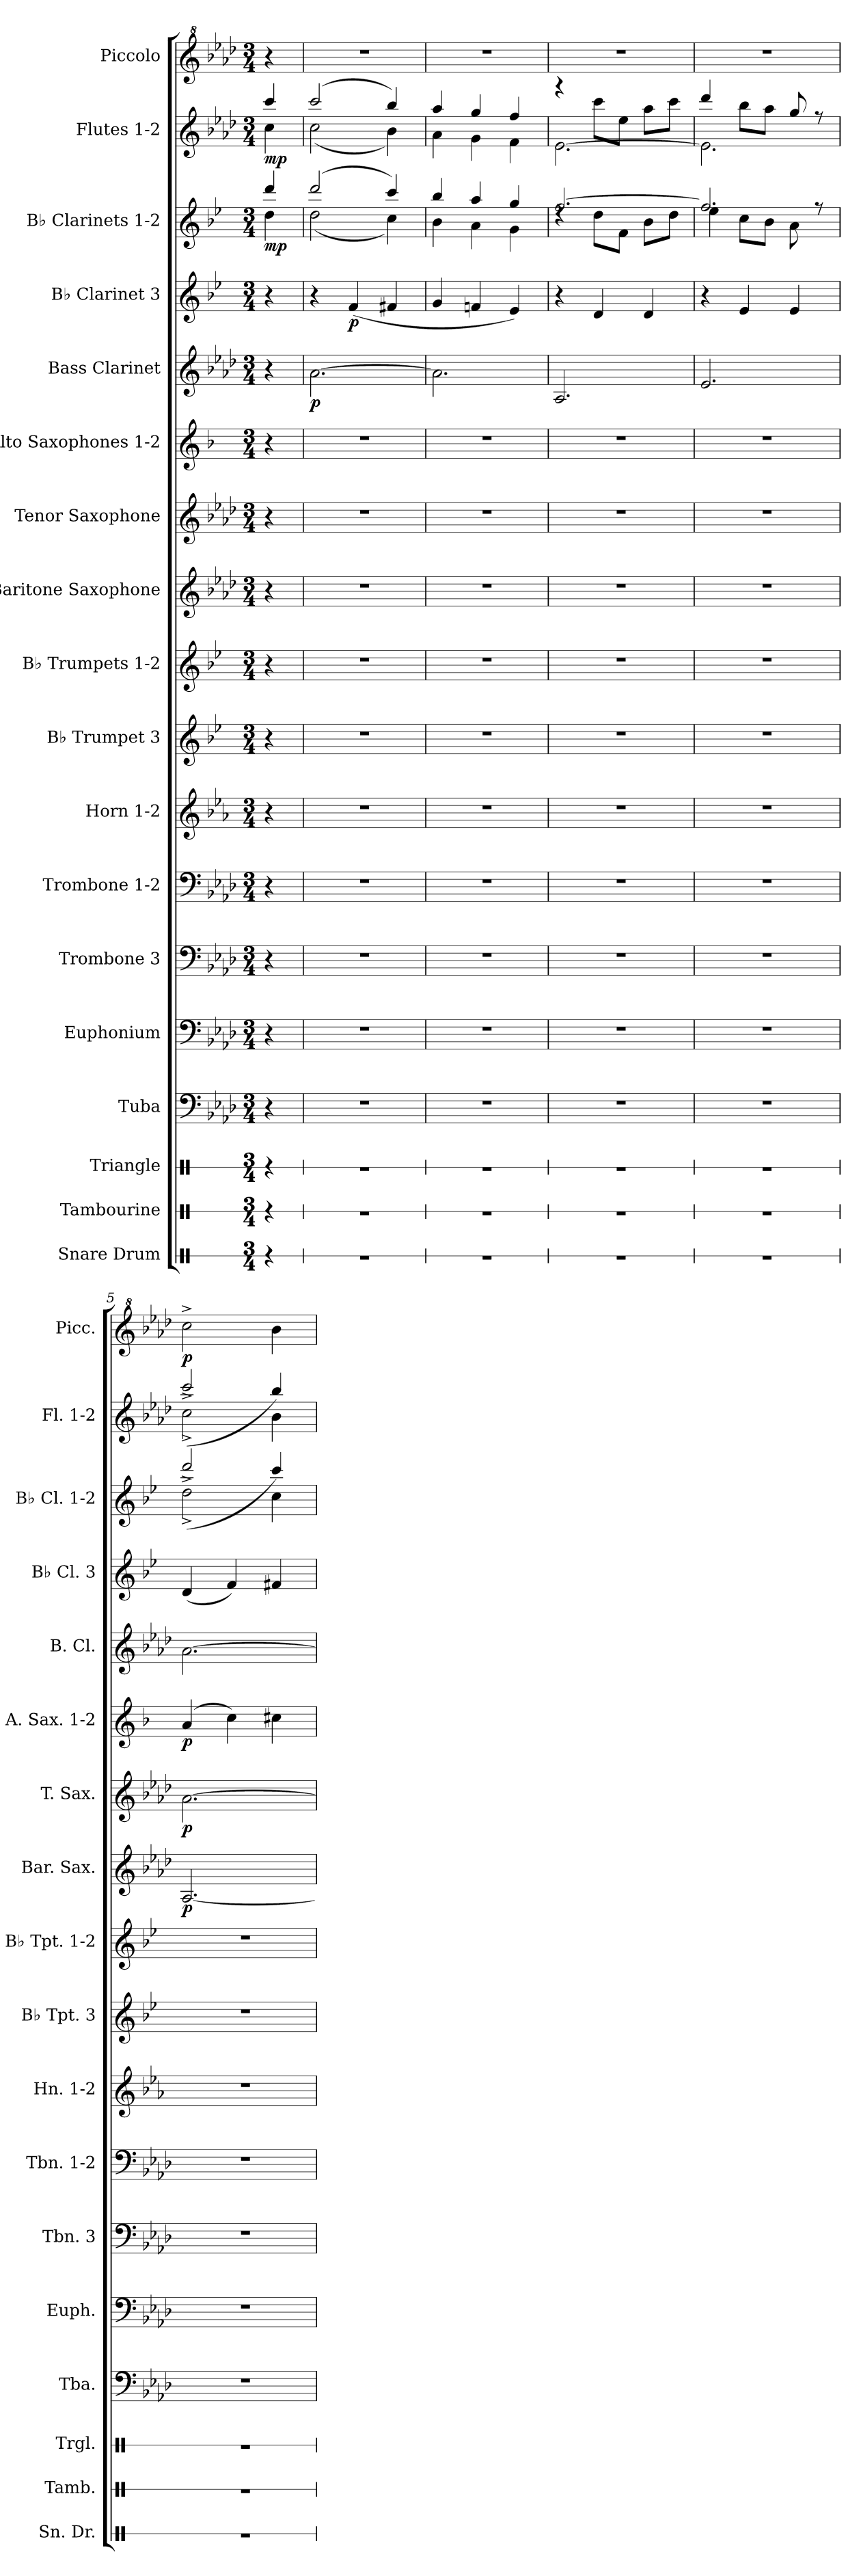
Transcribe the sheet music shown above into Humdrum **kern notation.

**kern	**kern	**kern	**kern	**kern	**kern	**kern	**kern	**kern	**kern	**kern	**dynam	**kern	**dynam	**kern	**dynam	**kern	**dynam	**kern	**dynam	**kern	**dynam	**kern	**dynam	**kern	**dynam
*part18	*part17	*part16	*part15	*part14	*part13	*part12	*part11	*part10	*part9	*part8	*part8	*part7	*part7	*part6	*part6	*part5	*part5	*part4	*part4	*part3	*part3	*part2	*part2	*part1	*part1
*staff18	*staff17	*staff16	*staff15	*staff14	*staff13	*staff12	*staff11	*staff10	*staff9	*staff8	*staff8	*staff7	*staff7	*staff6	*staff6	*staff5	*staff5	*staff4	*staff4	*staff3	*staff3	*staff2	*staff2	*staff1	*staff1
*I"Snare Drum	*I"Tambourine	*I"Triangle	*I"Tuba	*I"Euphonium	*I"Trombone 3	*I"Trombone 1-2	*I"Horn 1-2	*I"B♭ Trumpet 3	*I"B♭ Trumpets 1-2	*I"Baritone Saxophone	*	*I"Tenor Saxophone	*	*I"Alto Saxophones 1-2	*	*I"Bass Clarinet	*	*I"B♭ Clarinet 3	*	*I"B♭ Clarinets 1-2	*	*I"Flutes 1-2	*	*I"Piccolo	*
*I'Sn. Dr.	*I'Tamb.	*I'Trgl.	*I'Tba.	*I'Euph.	*I'Tbn. 3	*I'Tbn. 1-2	*I'Hn. 1-2	*I'B♭ Tpt. 3	*I'B♭ Tpt. 1-2	*I'Bar. Sax.	*	*I'T. Sax.	*	*I'A. Sax. 1-2	*	*I'B. Cl.	*	*I'B♭ Cl. 3	*	*I'B♭ Cl. 1-2	*	*I'Fl. 1-2	*	*I'Picc.	*
*stria1	*stria1	*stria1	*	*	*	*	*	*	*	*	*	*	*	*	*	*	*	*	*	*	*	*	*	*	*
*clefX	*clefX	*clefX	*clefF4	*clefF4	*clefF4	*clefF4	*clefG2	*clefG2	*clefG2	*clefG2	*	*clefG2	*	*clefG2	*	*clefG2	*	*clefG2	*	*clefG2	*	*clefG2	*	*clefG^2	*
*	*	*	*	*	*	*	*ITrd4c7	*ITrd1c2	*ITrd1c2	*ITrd12c21	*	*ITrd8c14	*	*ITrd5c9	*	*ITrd8c14	*	*ITrd1c2	*	*ITrd1c2	*	*	*	*ITrd-7c-12	*
*k[]	*k[]	*k[]	*k[b-e-a-d-]	*k[b-e-a-d-]	*k[b-e-a-d-]	*k[b-e-a-d-]	*k[b-e-a-d-]	*k[b-e-a-d-]	*k[b-e-a-d-]	*k[b-e-a-d-]	*	*k[b-e-a-d-]	*	*k[b-e-a-d-]	*	*k[b-e-a-d-]	*	*k[b-e-a-d-]	*	*k[b-e-a-d-]	*	*k[b-e-a-d-]	*	*k[b-e-a-d-]	*
*M3/4	*M3/4	*M3/4	*M3/4	*M3/4	*M3/4	*M3/4	*M3/4	*M3/4	*M3/4	*M3/4	*	*M3/4	*	*M3/4	*	*M3/4	*	*M3/4	*	*M3/4	*	*M3/4	*	*M3/4	*
*MM80	*MM80	*MM80	*MM80	*MM80	*MM80	*MM80	*MM80	*MM80	*MM80	*MM80	*	*MM80	*	*MM80	*	*MM80	*	*MM80	*	*MM80	*	*MM80	*	*MM80	*
=	=	=	=	=	=	=	=	=	=	=	=	=	=	=	=	=	=	=	=	=	=	=	=	=	=
*	*	*	*	*	*	*	*	*	*	*	*	*	*	*	*	*	*	*	*	*^	*	*^	*	*	*
!	!	!	!	!	!	!	!	!	!	!	!	!	!	!	!	!	!	!	!	!	!	!LO:DY:b	!	!	!LO:DY:b	!	!
4r	4r	4r	4r	4r	4r	4r	4r	4r	4r	4r	.	4r	.	4r	.	4r	.	4r	.	4ccc/	4cc\	mp	4ccc/	4cc\	mp	4r	.
=1	=1	=1	=1	=1	=1	=1	=1	=1	=1	=1	=1	=1	=1	=1	=1	=1	=1	=1	=1	=1	=1	=1	=1	=1	=1	=1	=1
!	!	!	!	!	!	!	!	!	!	!	!	!	!	!	!	!	!LO:DY:b	!	!	!	!	!	!	!	!	!	!
2.r	2.r	2.r	2.r	2.r	2.r	2.r	2.r	2.r	2.r	2.r	.	2.r	.	2.r	.	[2.A-\	p	4r	.	(2ccc/	(2cc\	.	(2ccc/	(2cc\	.	2.r	.
!	!	!	!	!	!	!	!	!	!	!	!	!	!	!	!	!	!	!	!LO:DY:b	!	!	!	!	!	!	!	!
.	.	.	.	.	.	.	.	.	.	.	.	.	.	.	.	.	.	(4e-/	p	.	.	.	.	.	.	.	.
.	.	.	.	.	.	.	.	.	.	.	.	.	.	.	.	.	.	4en/	.	4bb-/)	4b-\)	.	4bb-/)	4b-\)	.	.	.
=2	=2	=2	=2	=2	=2	=2	=2	=2	=2	=2	=2	=2	=2	=2	=2	=2	=2	=2	=2	=2	=2	=2	=2	=2	=2	=2	=2
2.r	2.r	2.r	2.r	2.r	2.r	2.r	2.r	2.r	2.r	2.r	.	2.r	.	2.r	.	2.A-\]	.	4f/	.	4aa-/	4a-\	.	4aa-/	4a-\	.	2.r	.
.	.	.	.	.	.	.	.	.	.	.	.	.	.	.	.	.	.	4e-X/	.	4gg/	4g\	.	4gg/	4g\	.	.	.
.	.	.	.	.	.	.	.	.	.	.	.	.	.	.	.	.	.	4d-/)	.	4ff/	4f\	.	4ff/	4f\	.	.	.
=3	=3	=3	=3	=3	=3	=3	=3	=3	=3	=3	=3	=3	=3	=3	=3	=3	=3	=3	=3	=3	=3	=3	=3	=3	=3	=3	=3
2.r	2.r	2.r	2.r	2.r	2.r	2.r	2.r	2.r	2.r	2.r	.	2.r	.	2.r	.	2.AA-/	.	4r	.	[2.ee-/	4rdd	.	[2.e-\	4rggg	.	2.r	.
.	.	.	.	.	.	.	.	.	.	.	.	.	.	.	.	.	.	4c/	.	.	8cc\L	.	.	8ccc\L	.	.	.
.	.	.	.	.	.	.	.	.	.	.	.	.	.	.	.	.	.	.	.	.	8e-\J	.	.	8ee-\J	.	.	.
.	.	.	.	.	.	.	.	.	.	.	.	.	.	.	.	.	.	4c/	.	.	8a-\L	.	.	8aa-\L	.	.	.
.	.	.	.	.	.	.	.	.	.	.	.	.	.	.	.	.	.	.	.	.	8cc\J	.	.	8ccc\J	.	.	.
=4	=4	=4	=4	=4	=4	=4	=4	=4	=4	=4	=4	=4	=4	=4	=4	=4	=4	=4	=4	=4	=4	=4	=4	=4	=4	=4	=4
2.r	2.r	2.r	2.r	2.r	2.r	2.r	2.r	2.r	2.r	2.r	.	2.r	.	2.r	.	2.E-/	.	4r	.	2.ee-/]	4dd-\	.	2.e-\]	4ddd-/	.	2.r	.
.	.	.	.	.	.	.	.	.	.	.	.	.	.	.	.	.	.	4d-/	.	.	8b-\L	.	.	8bb-\L	.	.	.
.	.	.	.	.	.	.	.	.	.	.	.	.	.	.	.	.	.	.	.	.	8a-\J	.	.	8aa-\J	.	.	.
.	.	.	.	.	.	.	.	.	.	.	.	.	.	.	.	.	.	4d-/	.	.	8g\	.	.	8gg/	.	.	.
.	.	.	.	.	.	.	.	.	.	.	.	.	.	.	.	.	.	.	.	.	8rff	.	.	8rff	.	.	.
=5	=5	=5	=5	=5	=5	=5	=5	=5	=5	=5	=5	=5	=5	=5	=5	=5	=5	=5	=5	=5	=5	=5	=5	=5	=5	=5	=5
!	!	!	!	!	!	!	!	!	!	!	!LO:DY:b	!	!LO:DY:b	!	!LO:DY:b	!	!	!	!	!	!	!	!	!	!	!	!LO:DY:b
2.r	2.r	2.r	2.r	2.r	2.r	2.r	2.r	2.r	2.r	[2.AA-/	p	[2.A-\	p	(4c/	p	[2.A-\	.	(4c/	.	2cc^\	(2ccc^/	.	2cc^\	(2ccc^/	.	2cccc^\	p
.	.	.	.	.	.	.	.	.	.	.	.	.	.	4e-\)	.	.	.	4e-/)	.	.	.	.	.	.	.	.	.
.	.	.	.	.	.	.	.	.	.	.	.	.	.	4en\	.	.	.	4en/	.	4b-\	4bb-/)	.	4b-\	4bb-/)	.	4bbb-\	.
*	*	*	*	*	*	*	*	*	*	*	*	*	*	*	*	*	*	*	*	*v	*v	*	*	*	*	*	*
*	*	*	*	*	*	*	*	*	*	*	*	*	*	*	*	*	*	*	*	*	*	*v	*v	*	*	*
=	=	=	=	=	=	=	=	=	=	=	=	=	=	=	=	=	=	=	=	=	=	=	=	=	=
*-	*-	*-	*-	*-	*-	*-	*-	*-	*-	*-	*-	*-	*-	*-	*-	*-	*-	*-	*-	*-	*-	*-	*-	*-	*-
